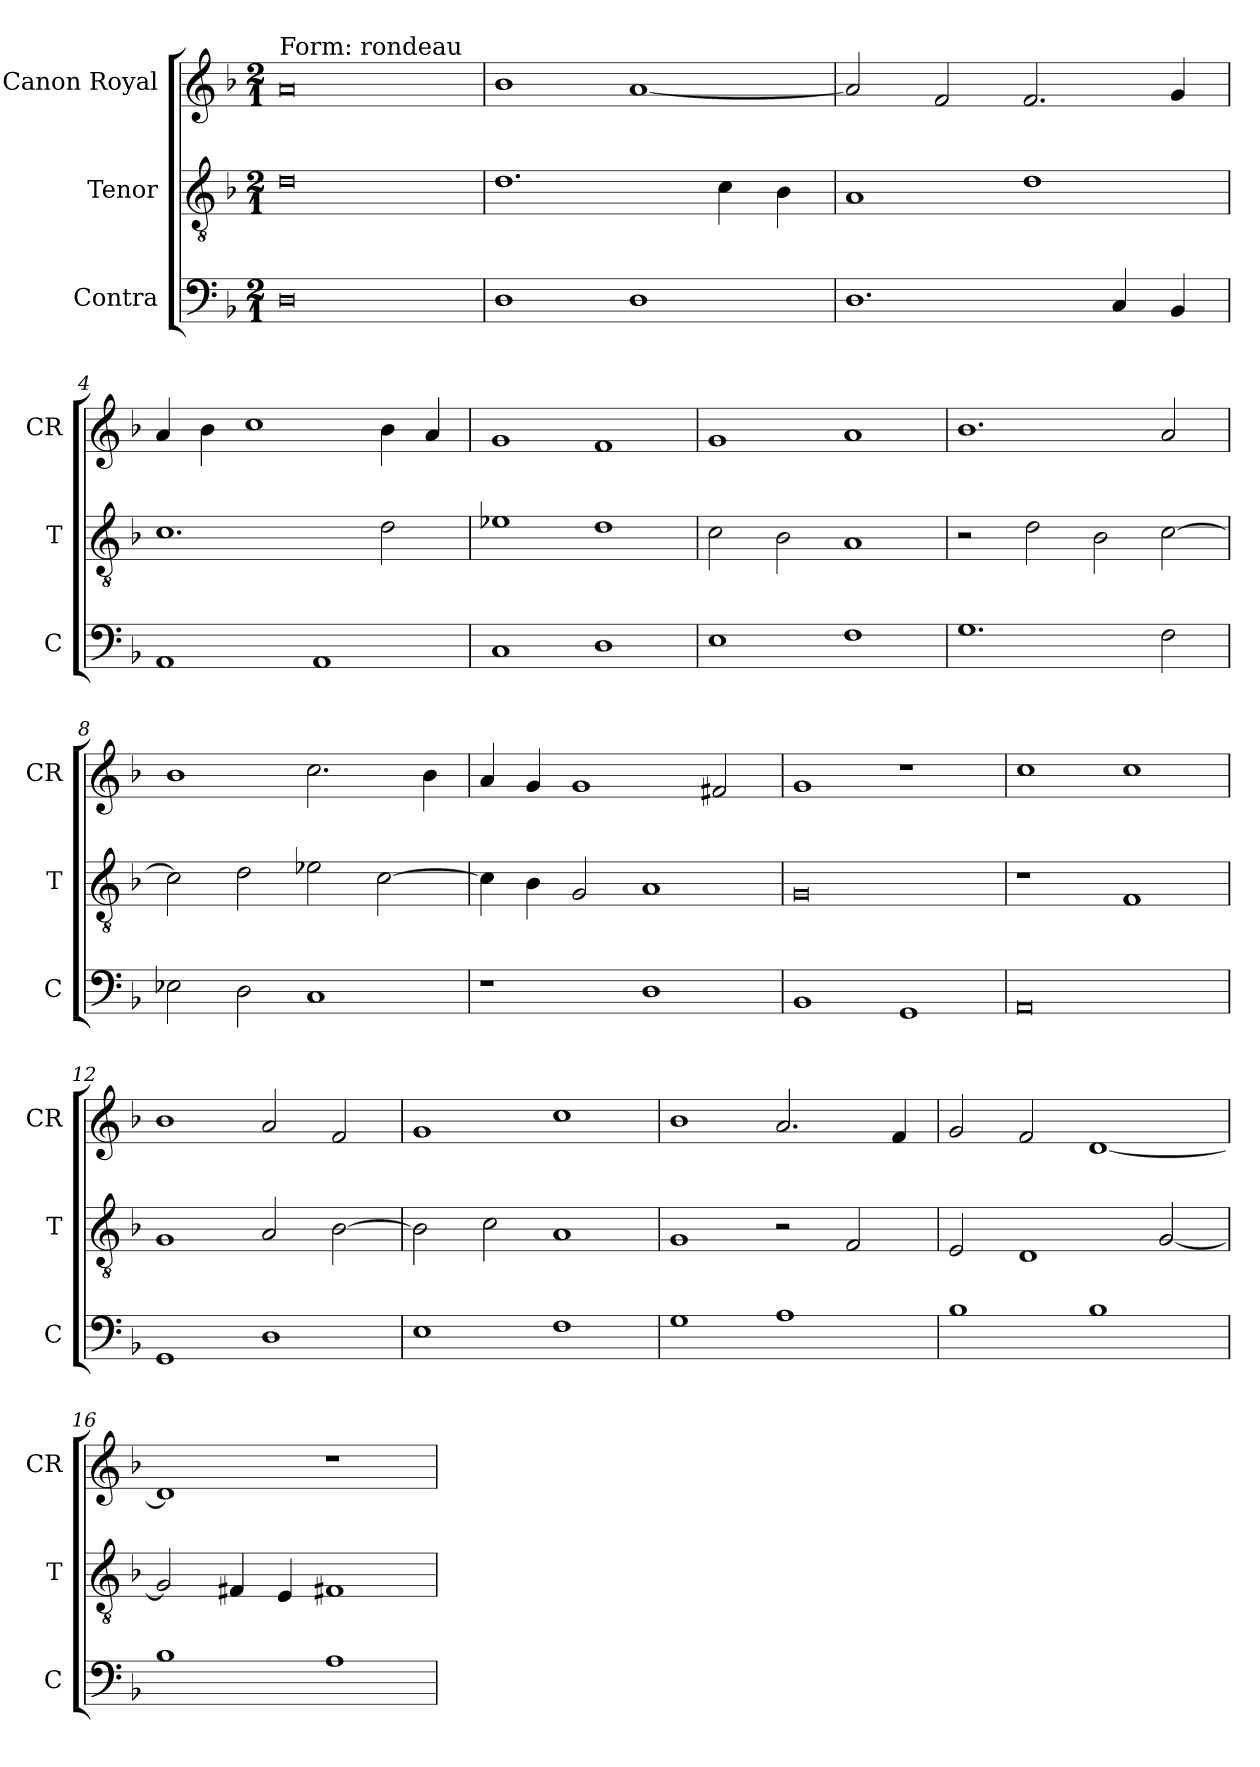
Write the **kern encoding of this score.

**kern	**kern	**kern
*part3	*part2	*part1
*staff3	*staff2	*staff1
*I"Contra	*I"Tenor	*I"Canon Royal
*I'C	*I'T	*I'CR
*clefF4	*clefGv2	*clefG2
*k[b-]	*k[b-]	*k[b-]
*M2/1	*M2/1	*M2/1
=1	=1	=1
!	!	!LO:TX:a:t=Form&colon; rondeau
0D	0d	0a
=2	=2	=2
1D	1.d	1b-
1D	.	[1a
.	4c\	.
.	4B-\	.
=3	=3	=3
1.D	1A	2a/]
.	.	2f/
.	1d	2.f/
4C/	.	.
4BB-/	.	4g/
=4	=4	=4
1AA	1.c	4a/
.	.	4b-\
.	.	1cc
1AA	.	.
.	2d\	4b-\
.	.	4a/
=5	=5	=5
1C	1e-X	1g
1D	1d	1f
=6	=6	=6
1E	2c\	1g
.	2B-\	.
1F	1A	1a
=7	=7	=7
1.G	2r	1.b-
.	2d\	.
.	2B-\	.
2F\	[2c\	2a/
=8	=8	=8
2E-X\	2c\]	1b-
2D\	2d\	.
1C	2e-X\	2.cc\
.	[2c\	.
.	.	4b-\
=9	=9	=9
1r	4c\]	4a/
.	4B-\	4g/
.	2G/	1g
1D	1A	.
.	.	2f#X/
=10	=10	=10
1BB-	0G	1g
1GG	.	1r
=11	=11	=11
0AA	1r	1cc
.	1F	1cc
=12	=12	=12
1GG	1G	1b-
1D	2A/	2a/
.	[2B-\	2f/
=13	=13	=13
1E	2B-\]	1g
.	2c\	.
1F	1A	1cc
=14	=14	=14
1G	1G	1b-
1A	2r	2.a/
.	2F/	.
.	.	4f/
=15	=15	=15
1B-	2E/	2g/
.	1D	2f/
1B-	.	[1d
.	[2G/	.
=16	=16	=16
1B-	2G/]	1d]
.	4F#X/	.
.	4E/	.
1A	1F#X	1r
=	=	=
*-	*-	*-
